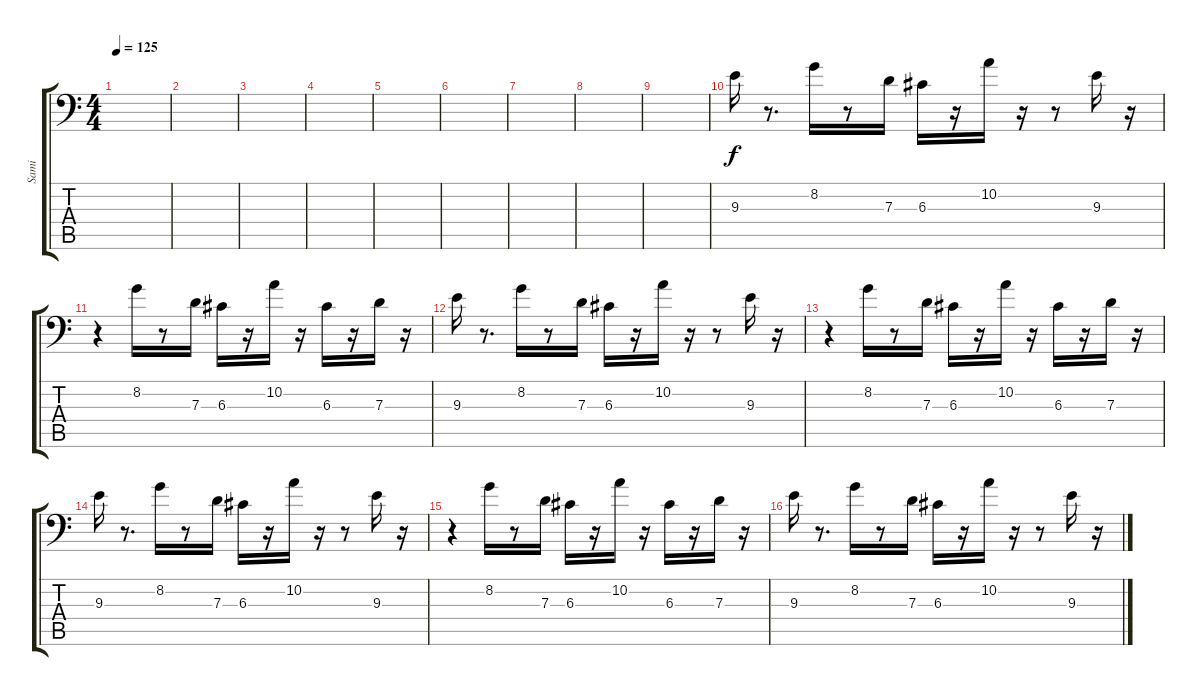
\track ("Sami" "Sami") {instrument drawbarorgan}
\staff {score tabs}
\tuning (E4 B3 G3 D3 A1 E1) {hide}
\ts (4 4)
\tempo 125
\clef f4
\ks c
|
|
|
|
|
|
|
|
|
9.3.16 r.8{d} 8.2.16 r.8 7.3.16 6.3.16 r.16 10.2.16 r.16 r.8 9.3.16 r.16 |
r.4 8.2.16 r.8 7.3.16 6.3.16 r.16 10.2.16 r.16 6.3.16 r.16 7.3.16 r.16 |
9.3.16 r.8{d} 8.2.16 r.8 7.3.16 6.3.16 r.16 10.2.16 r.16 r.8 9.3.16 r.16 |
r.4 8.2.16 r.8 7.3.16 6.3.16 r.16 10.2.16 r.16 6.3.16 r.16 7.3.16 r.16 |
9.3.16 r.8{d} 8.2.16 r.8 7.3.16 6.3.16 r.16 10.2.16 r.16 r.8 9.3.16 r.16 |
r.4 8.2.16 r.8 7.3.16 6.3.16 r.16 10.2.16 r.16 6.3.16 r.16 7.3.16 r.16 |
9.3.16 r.8{d} 8.2.16 r.8 7.3.16 6.3.16 r.16 10.2.16 r.16 r.8 9.3.16 r.16
